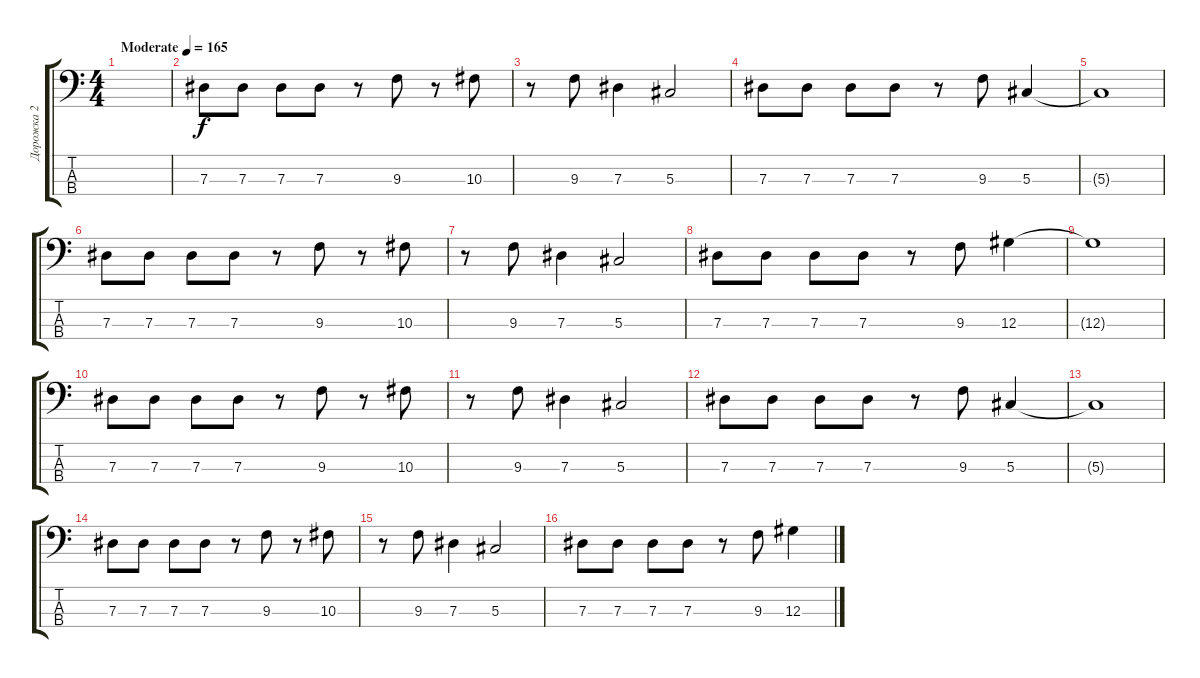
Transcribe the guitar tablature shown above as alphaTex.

\track ("Дорожка 2" "Дорожка 2") {instrument electricbassfinger}
\staff {score tabs}
\tuning (Gb2 Db2 Ab1 Eb1) {hide}
\ts (4 4)
\tempo (165 "Moderate")
\clef f4
\ks c
|
7.3.8 7.3.8 7.3.8 7.3.8 r.8 9.3.8 r.8 10.3.8 |
r.8 9.3.8 7.3.4 5.3.2 |
7.3.8 7.3.8 7.3.8 7.3.8 r.8 9.3.8 5.3.4 |
5.3{t}.1 |
7.3.8 7.3.8 7.3.8 7.3.8 r.8 9.3.8 r.8 10.3.8 |
r.8 9.3.8 7.3.4 5.3.2 |
7.3.8 7.3.8 7.3.8 7.3.8 r.8 9.3.8 12.3.4 |
12.3{t}.1 |
7.3.8 7.3.8 7.3.8 7.3.8 r.8 9.3.8 r.8 10.3.8 |
r.8 9.3.8 7.3.4 5.3.2 |
7.3.8 7.3.8 7.3.8 7.3.8 r.8 9.3.8 5.3.4 |
5.3{t}.1 |
7.3.8 7.3.8 7.3.8 7.3.8 r.8 9.3.8 r.8 10.3.8 |
r.8 9.3.8 7.3.4 5.3.2 |
7.3.8 7.3.8 7.3.8 7.3.8 r.8 9.3.8 12.3.4
